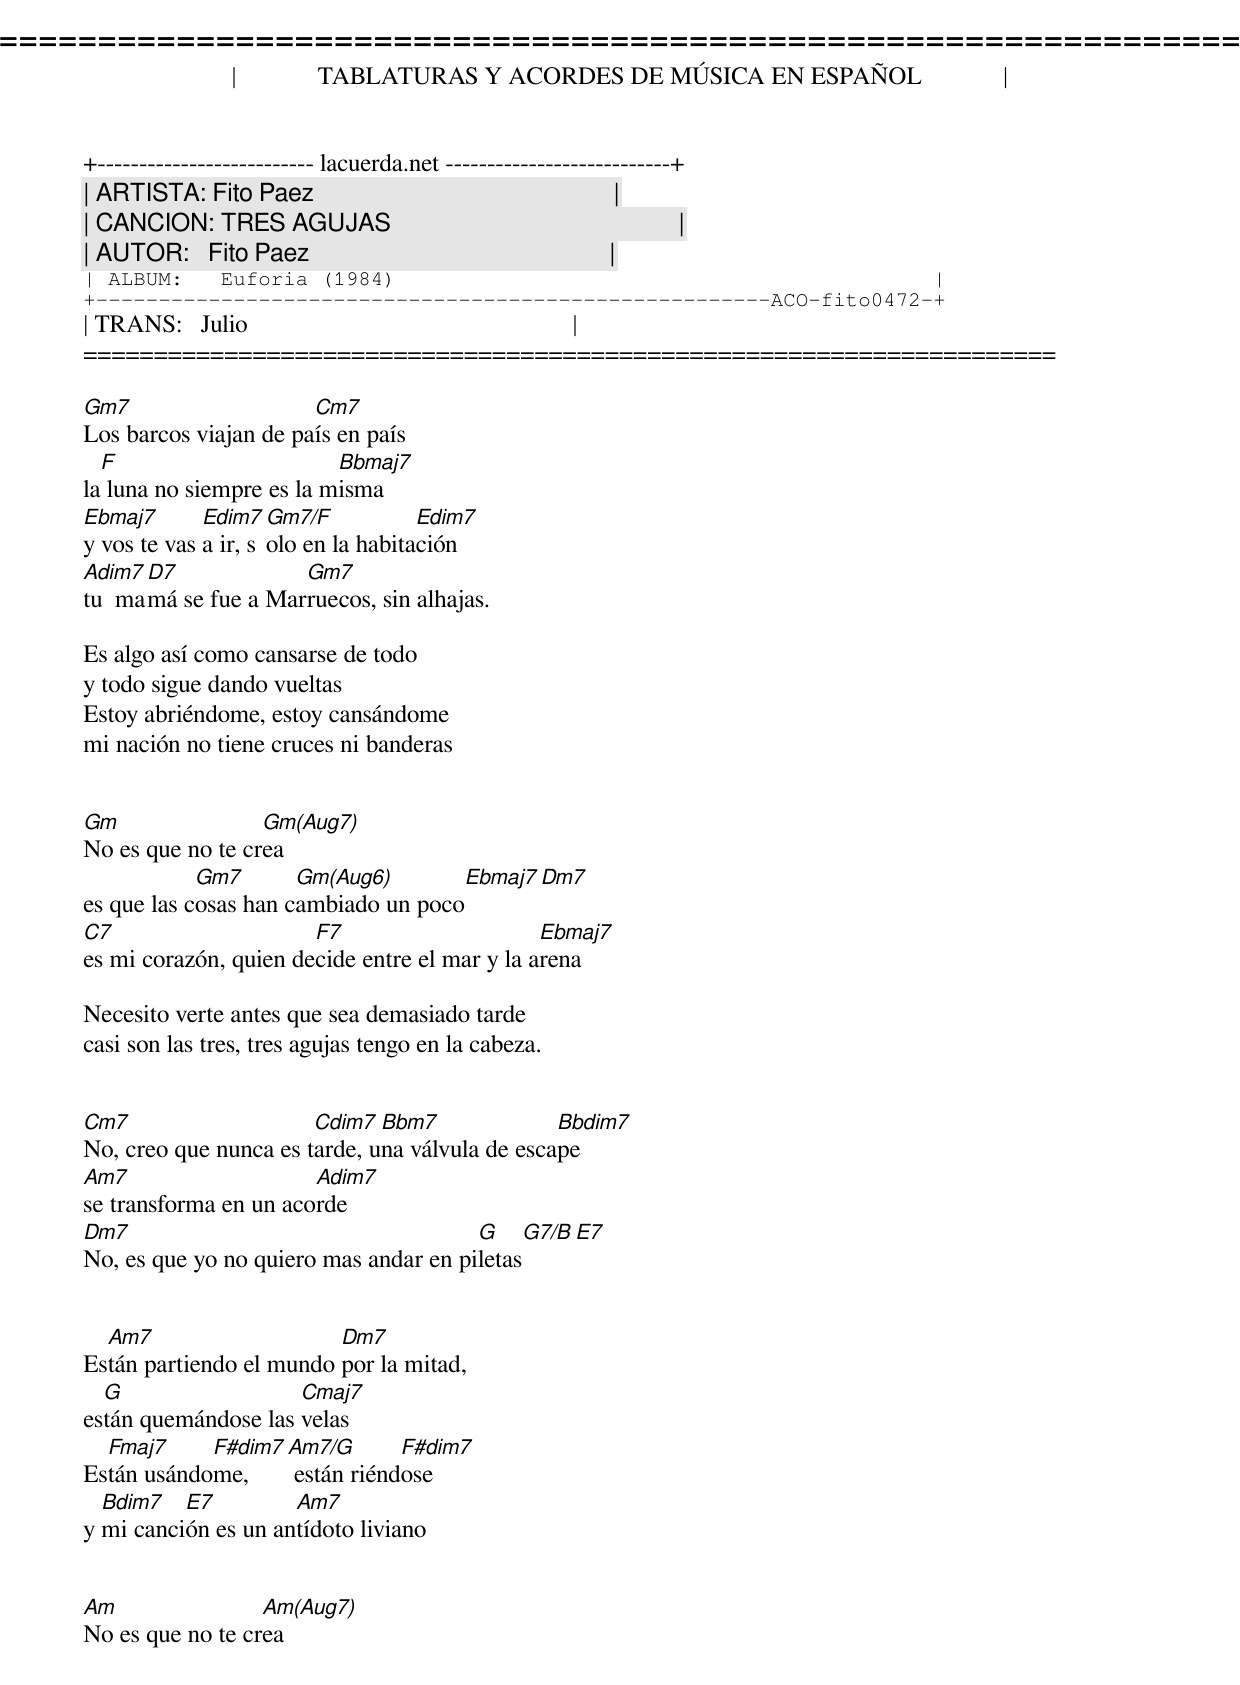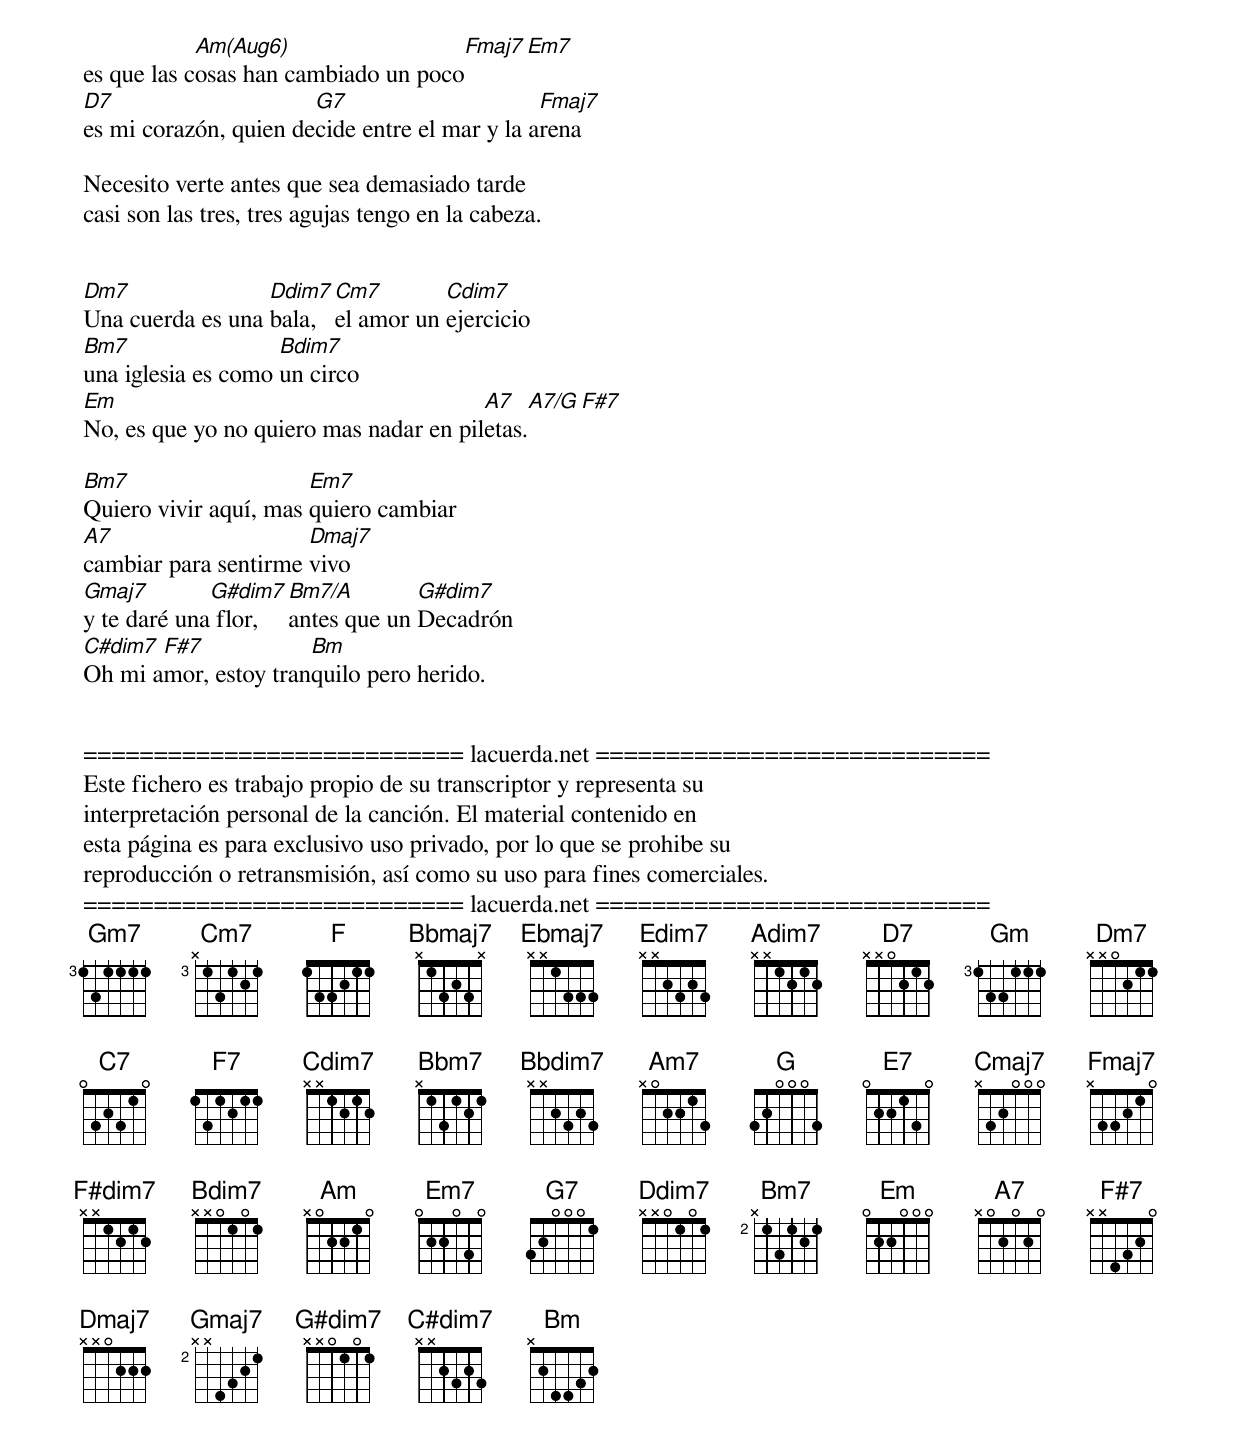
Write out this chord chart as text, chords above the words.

=====================================================================
|             TABLATURAS Y ACORDES DE MÚSICA EN ESPAÑOL             |
+-------------------------- lacuerda.net ---------------------------+
| ARTISTA: Fito Paez                                                |
| CANCION: TRES AGUJAS                                              |
| AUTOR:   Fito Paez                                                |
| ALBUM:   Euforia (1984)                                           |
+------------------------------------------------------ACO-fito0472-+
| TRANS:   Julio                                                    |
=====================================================================

Gm7                    Cm7
Los barcos viajan de país en país
  F                       Bbmaj7
la luna no siempre es la misma
Ebmaj7       Edim7  Gm7/F           Edim7
y vos te vas a ir, solo en la habitación
Adim7 D7             Gm7
tu  mamá se fue a Marruecos, sin alhajas.

Es algo así como cansarse de todo
y todo sigue dando vueltas
Estoy abriéndome, estoy cansándome
mi nación no tiene cruces ni banderas


Gm                Gm(Aug7)
No es que no te crea
            Gm7       Gm(Aug6)         Ebmaj7 Dm7
es que las cosas han cambiado un poco
C7                     F7                      Ebmaj7
es mi corazón, quien decide entre el mar y la arena

Necesito verte antes que sea demasiado tarde
casi son las tres, tres agujas tengo en la cabeza.


Cm7                    Cdim7  Bbm7              Bbdim7
No, creo que nunca es tarde, una válvula de escape
Am7                    Adim7
se transforma en un acorde
Dm7                                    G     G7/B  E7
No, es que yo no quiero mas andar en piletas


  Am7                    Dm7
Están partiendo el mundo por la mitad,
  G                  Cmaj7
están quemándose las velas
  Fmaj7     F#dim7  Am7/G       F#dim7
Están usándome,      están riéndose
  Bdim7   E7         Am7
y mi canción es un antídoto liviano


Am                Am(Aug7)
No es que no te crea
            Am(Aug6)                 Fmaj7 Em7
es que las cosas han cambiado un poco
D7                     G7                      Fmaj7
es mi corazón, quien decide entre el mar y la arena

Necesito verte antes que sea demasiado tarde
casi son las tres, tres agujas tengo en la cabeza.


Dm7               Ddim7 Cm7        Cdim7
Una cuerda es una bala, el amor un ejercicio
Bm7                 Bdim7
una iglesia es como un circo
Em                                      A7    A7/G  F#7
No, es que yo no quiero mas nadar en piletas.

Bm7                    Em7
Quiero vivir aquí, mas quiero cambiar
A7                    Dmaj7
cambiar para sentirme vivo
Gmaj7        G#dim7 Bm7/A        G#dim7
y te daré una flor, antes que un Decadrón
C#dim7 F#7            Bm
Oh mi amor, estoy tranquilo pero herido.


=========================== lacuerda.net ============================
Este fichero es trabajo propio de su transcriptor y representa su
interpretación personal de la canción. El material contenido en
esta página es para exclusivo uso privado, por lo que se prohibe su
reproducción o retransmisión, así como su uso para fines comerciales.
=========================== lacuerda.net ============================
